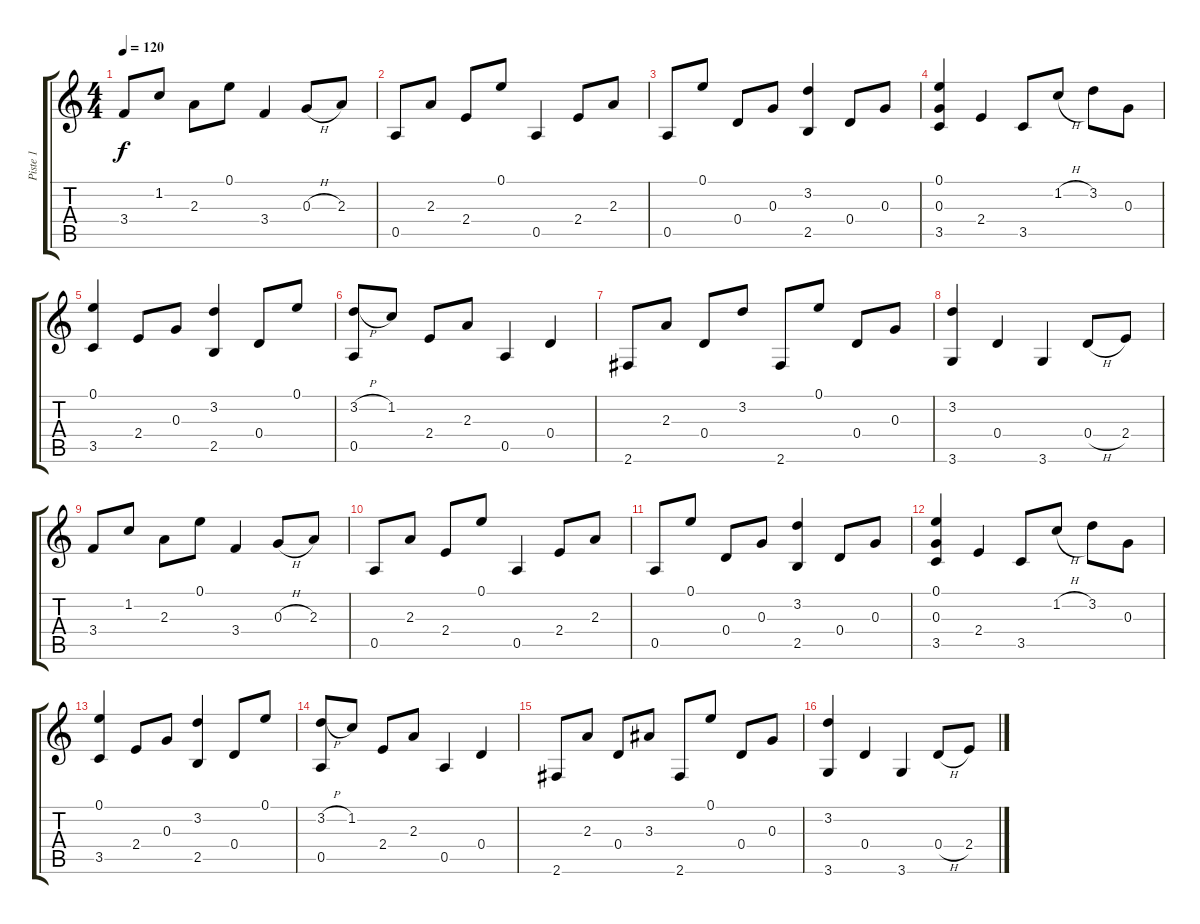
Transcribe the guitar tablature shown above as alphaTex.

\track ("Piste 1" "Piste 1") {instrument acousticguitarnylon}
\staff {score tabs}
\tuning (E4 B3 G3 D3 A2 E2) {hide}
\ts (4 4)
\tempo 120
\clef g2
\ks c
3.4.8{dy f instrument acousticguitarnylon} 1.2.8 2.3.8 0.1.8 3.4.4 0.3{h}.8 2.3.8 |
0.5.8 2.3.8 2.4.8 0.1.8 0.5.4 2.4.8 2.3.8 |
0.5.8 0.1.8 0.4.8 0.3.8 (3.2 2.5).4 0.4.8 0.3.8 |
(0.1 0.3 3.5).4 2.4.4 3.5.8 1.2{h}.8 3.2.8 0.3.8 |
(0.1 3.5).4 2.4.8 0.3.8 (3.2 2.5).4 0.4.8 0.1.8 |
(3.2{h} 0.5).8 1.2.8 2.4.8 2.3.8 0.5.4 0.4.4 |
2.6.8 2.3.8 0.4.8 3.2.8 2.6.8 0.1.8 0.4.8 0.3.8 |
(3.2 3.6).4 0.4.4 3.6.4 0.4{h}.8 2.4.8 |
3.4.8 1.2.8 2.3.8 0.1.8 3.4.4 0.3{h}.8 2.3.8 |
0.5.8 2.3.8 2.4.8 0.1.8 0.5.4 2.4.8 2.3.8 |
0.5.8 0.1.8 0.4.8 0.3.8 (3.2 2.5).4 0.4.8 0.3.8 |
(0.1 0.3 3.5).4 2.4.4 3.5.8 1.2{h}.8 3.2.8 0.3.8 |
(0.1 3.5).4 2.4.8 0.3.8 (3.2 2.5).4 0.4.8 0.1.8 |
(3.2{h} 0.5).8 1.2.8 2.4.8 2.3.8 0.5.4 0.4.4 |
2.6.8 2.3.8 0.4.8 3.3.8 2.6.8 0.1.8 0.4.8 0.3.8 |
(3.2 3.6).4 0.4.4 3.6.4 0.4{h}.8 2.4.8
